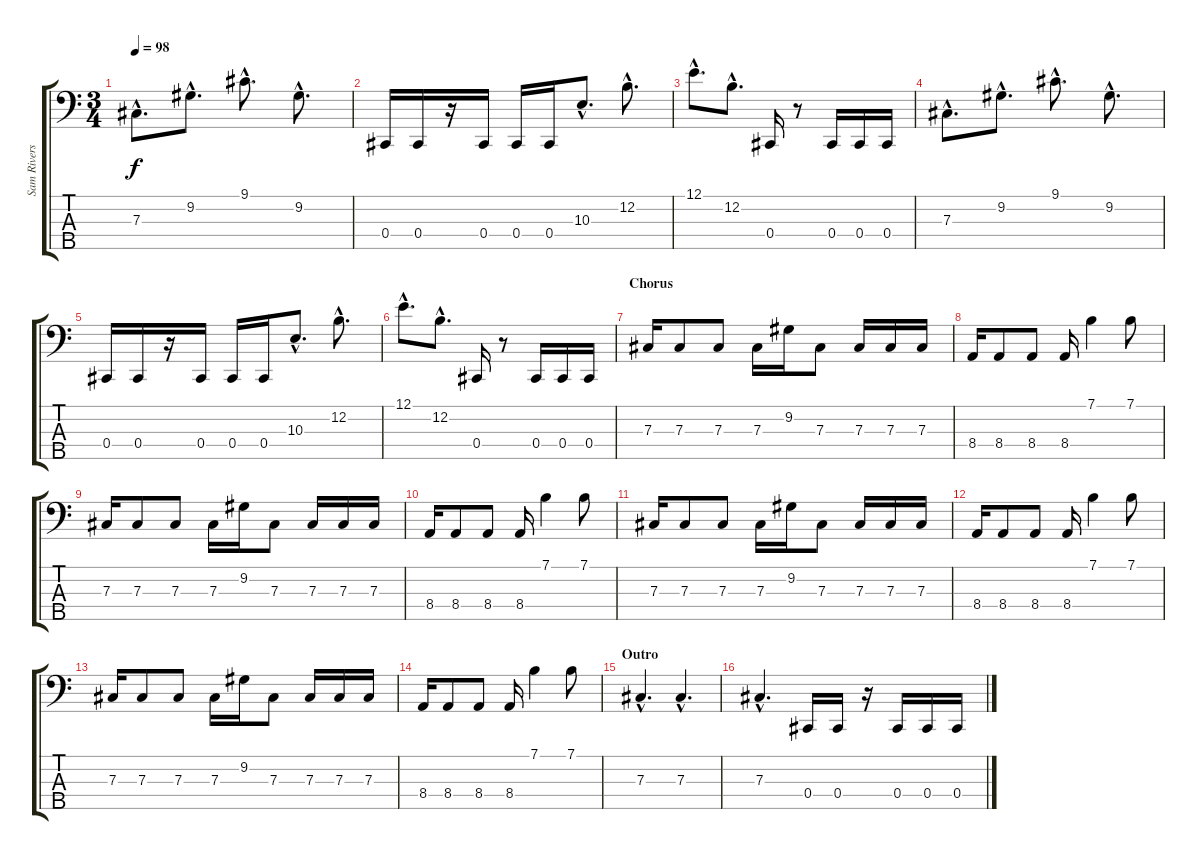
\track ("Sam Rivers - Bass" "Sam Rivers") {instrument electricbassfinger}
\staff {score tabs}
\tuning (E2 B1 Gb1 Db1 Ab0) {hide}
\ts (3 4)
\tempo 98
\clef f4
\ks c
7.3{hac}.8{d dy f} 9.2{hac}.8{d} 9.1{hac}.8{d} 9.2{hac}.8{d} |
0.4.16 0.4.16 r.16 0.4.16 0.4.16 0.4.16 10.3{hac}.8{d} 12.2{hac}.8{d} |
12.1{hac}.8{d} 12.2{hac}.8{d} 0.4.16 r.8 0.4.16 0.4.16 0.4.16 |
7.3{hac}.8{d} 9.2{hac}.8{d} 9.1{hac}.8{d} 9.2{hac}.8{d} |
0.4.16 0.4.16 r.16 0.4.16 0.4.16 0.4.16 10.3{hac}.8{d} 12.2{hac}.8{d} |
12.1{hac}.8{d} 12.2{hac}.8{d} 0.4.16 r.8 0.4.16 0.4.16 0.4.16 |
\section ("" "Chorus")
7.3.16 7.3.8 7.3.8 7.3.16 9.2.16 7.3.8 7.3.16 7.3.16 7.3.16 |
8.4.16 8.4.8 8.4.8 8.4.16 7.1.4 7.1.8 |
7.3.16 7.3.8 7.3.8 7.3.16 9.2.16 7.3.8 7.3.16 7.3.16 7.3.16 |
8.4.16 8.4.8 8.4.8 8.4.16 7.1.4 7.1.8 |
7.3.16 7.3.8 7.3.8 7.3.16 9.2.16 7.3.8 7.3.16 7.3.16 7.3.16 |
8.4.16 8.4.8 8.4.8 8.4.16 7.1.4 7.1.8 |
7.3.16 7.3.8 7.3.8 7.3.16 9.2.16 7.3.8 7.3.16 7.3.16 7.3.16 |
8.4.16 8.4.8 8.4.8 8.4.16 7.1.4 7.1.8 |
\section ("" "Outro")
7.3{hac}.4{d} 7.3{hac}.4{d} |
7.3{hac}.4{d} 0.4.16 0.4.16 r.16 0.4.16 0.4.16 0.4.16
